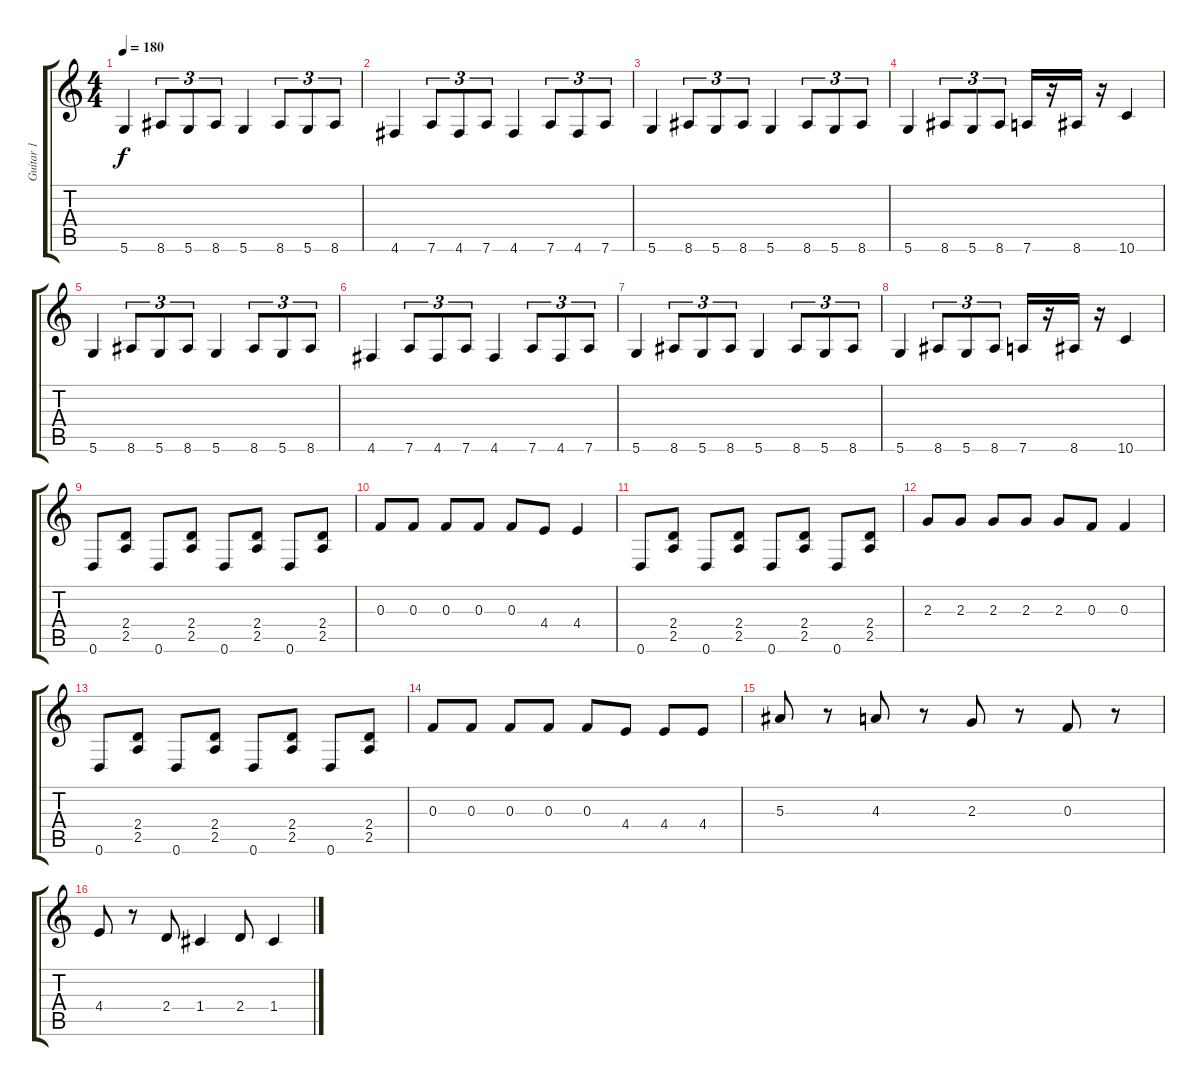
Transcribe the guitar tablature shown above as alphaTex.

\track ("Guitar 1" "Guitar 1") {instrument distortionguitar}
\staff {score tabs}
\tuning (D4 A3 F3 C3 G2 D2) {hide}
\ts (4 4)
\tempo 180
\clef g2
\ks c
5.6.4{dy f} 8.6.8{tu (3 2)} 5.6.8{tu (3 2)} 8.6.8{tu (3 2)} 5.6.4 8.6.8{tu (3 2)} 5.6.8{tu (3 2)} 8.6.8{tu (3 2)} |
4.6.4 7.6.8{tu (3 2)} 4.6.8{tu (3 2)} 7.6.8{tu (3 2)} 4.6.4 7.6.8{tu (3 2)} 4.6.8{tu (3 2)} 7.6.8{tu (3 2)} |
5.6.4 8.6.8{tu (3 2)} 5.6.8{tu (3 2)} 8.6.8{tu (3 2)} 5.6.4 8.6.8{tu (3 2)} 5.6.8{tu (3 2)} 8.6.8{tu (3 2)} |
5.6.4 8.6.8{tu (3 2)} 5.6.8{tu (3 2)} 8.6.8{tu (3 2)} 7.6.16 r.16 8.6.16 r.16 10.6.4 |
5.6.4 8.6.8{tu (3 2)} 5.6.8{tu (3 2)} 8.6.8{tu (3 2)} 5.6.4 8.6.8{tu (3 2)} 5.6.8{tu (3 2)} 8.6.8{tu (3 2)} |
4.6.4 7.6.8{tu (3 2)} 4.6.8{tu (3 2)} 7.6.8{tu (3 2)} 4.6.4 7.6.8{tu (3 2)} 4.6.8{tu (3 2)} 7.6.8{tu (3 2)} |
5.6.4 8.6.8{tu (3 2)} 5.6.8{tu (3 2)} 8.6.8{tu (3 2)} 5.6.4 8.6.8{tu (3 2)} 5.6.8{tu (3 2)} 8.6.8{tu (3 2)} |
5.6.4 8.6.8{tu (3 2)} 5.6.8{tu (3 2)} 8.6.8{tu (3 2)} 7.6.16 r.16 8.6.16 r.16 10.6.4 |
0.6.8 (2.4 2.5).8 0.6.8 (2.4 2.5).8 0.6.8 (2.4 2.5).8 0.6.8 (2.4 2.5).8 |
0.3.8 0.3.8 0.3.8 0.3.8 0.3.8 4.4.8 4.4.4 |
0.6.8 (2.4 2.5).8 0.6.8 (2.4 2.5).8 0.6.8 (2.4 2.5).8 0.6.8 (2.4 2.5).8 |
2.3.8 2.3.8 2.3.8 2.3.8 2.3.8 0.3.8 0.3.4 |
0.6.8 (2.4 2.5).8 0.6.8 (2.4 2.5).8 0.6.8 (2.4 2.5).8 0.6.8 (2.4 2.5).8 |
0.3.8 0.3.8 0.3.8 0.3.8 0.3.8 4.4.8 4.4.8 4.4.8 |
5.3.8 r.8 4.3.8 r.8 2.3.8 r.8 0.3.8 r.8 |
4.4.8 r.8 2.4.8 1.4.4 2.4.8 1.4.4
